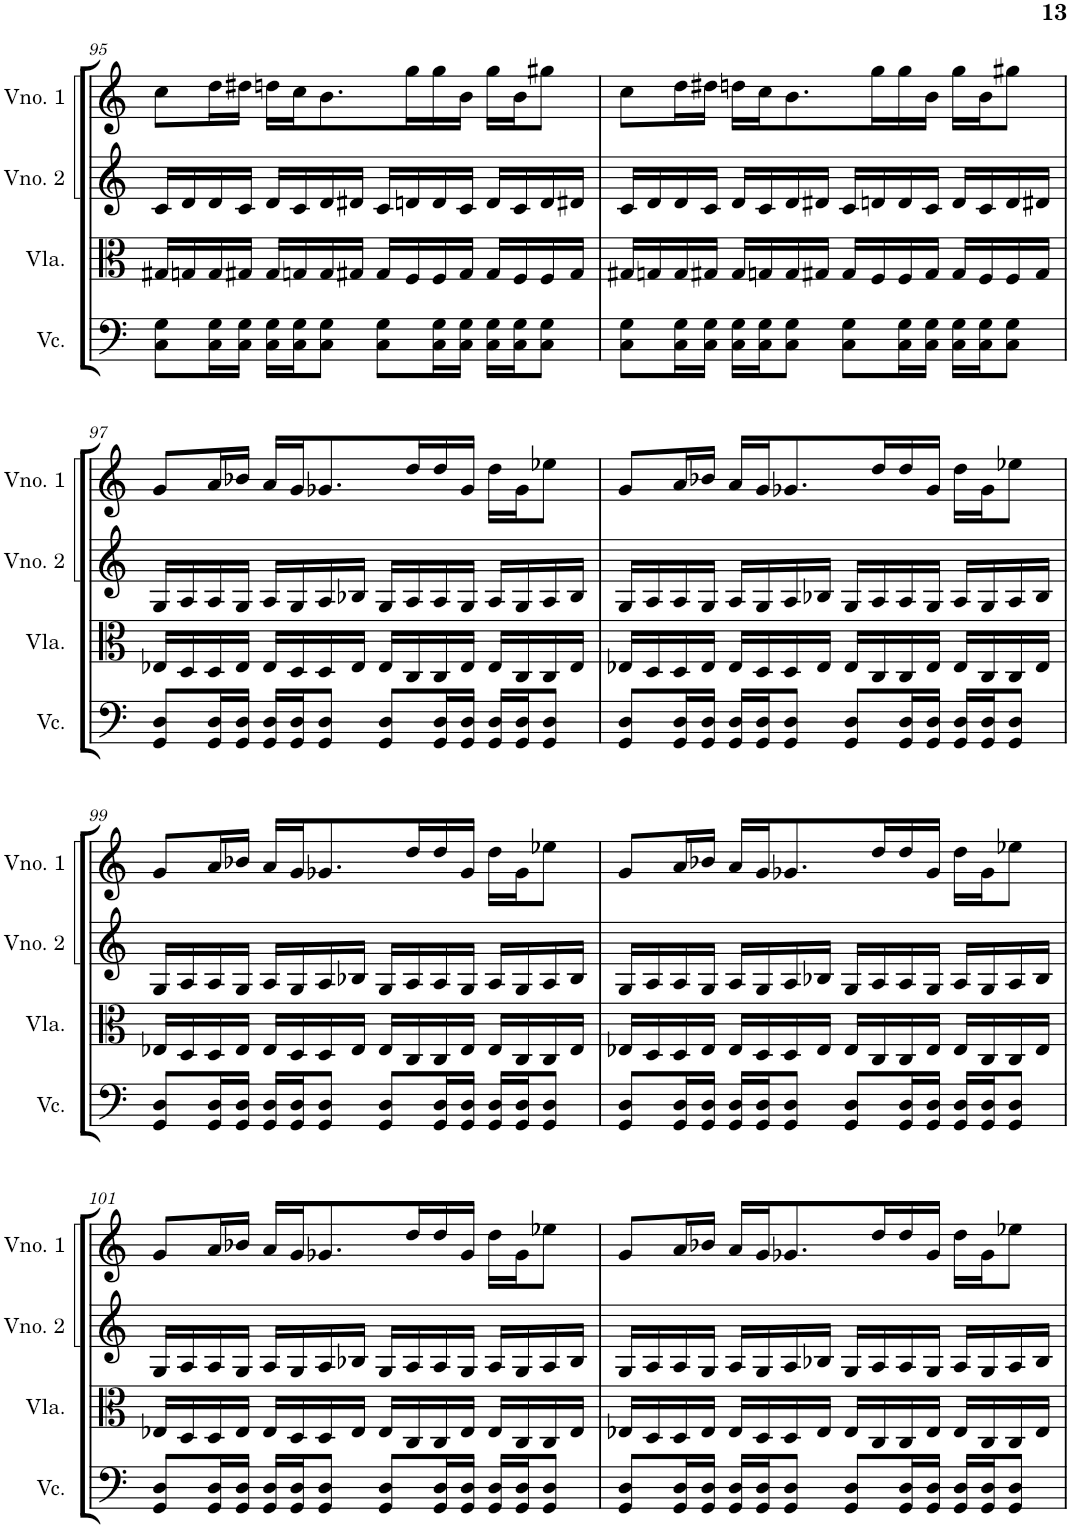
**kern	**kern	**kern	**kern
*part4	*part3	*part2	*part1
*staff4	*staff3	*staff2	*staff1
*I"Violoncelo	*I"Viola	*I"Violino 2	*I"Violino 1
*I'Vc.	*I'Vla.	*I'Vno. 2	*I'Vno. 1
!!LO:PB:g=z
*clefF4	*clefC3	*clefG2	*clefG2
*k[]	*k[]	*k[]	*k[]
*M4/4	*M4/4	*M4/4	*M4/4
=95	=95	=95	=95
8C\ 8G\L	16G#X/LL	16c/LL	8cc\L
.	16Gn/	16d/	.
16C\ 16G\L	16G/	16d/	16dd\L
16C\ 16G\JJ	16G#X/JJ	16c/JJ	16dd#X\JJ
16C\ 16G\LL	16G#/LL	16d/LL	16ddn\LL
16C\ 16G\J	16Gn/	16c/	16cc\J
8C\ 8G\J	16G/	16d/	8.b\
.	16G#X/JJ	16d#X/JJ	.
8C\ 8G\L	16G#/LL	16c/LL	.
.	16F/	16dn/	16gg\L
16C\ 16G\L	16F/	16d/	16gg\
16C\ 16G\JJ	16G#/JJ	16c/JJ	16b\JJ
16C\ 16G\LL	16G#/LL	16d/LL	16gg\LL
16C\ 16G\J	16F/	16c/	16b\J
8C\ 8G\J	16F/	16d/	8gg#X\J
.	16G#/JJ	16d#X/JJ	.
=96	=96	=96	=96
8C\ 8G\L	16G#X/LL	16c/LL	8cc\L
.	16Gn/	16d/	.
16C\ 16G\L	16G/	16d/	16dd\L
16C\ 16G\JJ	16G#X/JJ	16c/JJ	16dd#X\JJ
16C\ 16G\LL	16G#/LL	16d/LL	16ddn\LL
16C\ 16G\J	16Gn/	16c/	16cc\J
8C\ 8G\J	16G/	16d/	8.b\
.	16G#X/JJ	16d#X/JJ	.
8C\ 8G\L	16G#/LL	16c/LL	.
.	16F/	16dn/	16gg\L
16C\ 16G\L	16F/	16d/	16gg\
16C\ 16G\JJ	16G#/JJ	16c/JJ	16b\JJ
16C\ 16G\LL	16G#/LL	16d/LL	16gg\LL
16C\ 16G\J	16F/	16c/	16b\J
8C\ 8G\J	16F/	16d/	8gg#X\J
.	16G#/JJ	16d#X/JJ	.
!!LO:LB:g=z
=97	=97	=97	=97
8GG/ 8D/L	16E-X/LL	16G/LL	8g/L
.	16D/	16A/	.
16GG/ 16D/L	16D/	16A/	16a/L
16GG/ 16D/JJ	16E-/JJ	16G/JJ	16b-X/JJ
16GG/ 16D/LL	16E-/LL	16A/LL	16a/LL
16GG/ 16D/J	16D/	16G/	16g/J
8GG/ 8D/J	16D/	16A/	8.g-X/
.	16E-/JJ	16B-X/JJ	.
8GG/ 8D/L	16E-/LL	16G/LL	.
.	16C/	16A/	16dd/L
16GG/ 16D/L	16C/	16A/	16dd/
16GG/ 16D/JJ	16E-/JJ	16G/JJ	16g-/JJ
16GG/ 16D/LL	16E-/LL	16A/LL	16dd\LL
16GG/ 16D/J	16C/	16G/	16g-\J
8GG/ 8D/J	16C/	16A/	8ee-X\J
.	16E-/JJ	16B-/JJ	.
=98	=98	=98	=98
8GG/ 8D/L	16E-X/LL	16G/LL	8g/L
.	16D/	16A/	.
16GG/ 16D/L	16D/	16A/	16a/L
16GG/ 16D/JJ	16E-/JJ	16G/JJ	16b-X/JJ
16GG/ 16D/LL	16E-/LL	16A/LL	16a/LL
16GG/ 16D/J	16D/	16G/	16g/J
8GG/ 8D/J	16D/	16A/	8.g-X/
.	16E-/JJ	16B-X/JJ	.
8GG/ 8D/L	16E-/LL	16G/LL	.
.	16C/	16A/	16dd/L
16GG/ 16D/L	16C/	16A/	16dd/
16GG/ 16D/JJ	16E-/JJ	16G/JJ	16g-/JJ
16GG/ 16D/LL	16E-/LL	16A/LL	16dd\LL
16GG/ 16D/J	16C/	16G/	16g-\J
8GG/ 8D/J	16C/	16A/	8ee-X\J
.	16E-/JJ	16B-/JJ	.
!!LO:LB:g=z
=99	=99	=99	=99
8GG/ 8D/L	16E-X/LL	16G/LL	8g/L
.	16D/	16A/	.
16GG/ 16D/L	16D/	16A/	16a/L
16GG/ 16D/JJ	16E-/JJ	16G/JJ	16b-X/JJ
16GG/ 16D/LL	16E-/LL	16A/LL	16a/LL
16GG/ 16D/J	16D/	16G/	16g/J
8GG/ 8D/J	16D/	16A/	8.g-X/
.	16E-/JJ	16B-X/JJ	.
8GG/ 8D/L	16E-/LL	16G/LL	.
.	16C/	16A/	16dd/L
16GG/ 16D/L	16C/	16A/	16dd/
16GG/ 16D/JJ	16E-/JJ	16G/JJ	16g-/JJ
16GG/ 16D/LL	16E-/LL	16A/LL	16dd\LL
16GG/ 16D/J	16C/	16G/	16g-\J
8GG/ 8D/J	16C/	16A/	8ee-X\J
.	16E-/JJ	16B-/JJ	.
=100	=100	=100	=100
8GG/ 8D/L	16E-X/LL	16G/LL	8g/L
.	16D/	16A/	.
16GG/ 16D/L	16D/	16A/	16a/L
16GG/ 16D/JJ	16E-/JJ	16G/JJ	16b-X/JJ
16GG/ 16D/LL	16E-/LL	16A/LL	16a/LL
16GG/ 16D/J	16D/	16G/	16g/J
8GG/ 8D/J	16D/	16A/	8.g-X/
.	16E-/JJ	16B-X/JJ	.
8GG/ 8D/L	16E-/LL	16G/LL	.
.	16C/	16A/	16dd/L
16GG/ 16D/L	16C/	16A/	16dd/
16GG/ 16D/JJ	16E-/JJ	16G/JJ	16g-/JJ
16GG/ 16D/LL	16E-/LL	16A/LL	16dd\LL
16GG/ 16D/J	16C/	16G/	16g-\J
8GG/ 8D/J	16C/	16A/	8ee-X\J
.	16E-/JJ	16B-/JJ	.
!!LO:LB:g=z
=101	=101	=101	=101
8GG/ 8D/L	16E-X/LL	16G/LL	8g/L
.	16D/	16A/	.
16GG/ 16D/L	16D/	16A/	16a/L
16GG/ 16D/JJ	16E-/JJ	16G/JJ	16b-X/JJ
16GG/ 16D/LL	16E-/LL	16A/LL	16a/LL
16GG/ 16D/J	16D/	16G/	16g/J
8GG/ 8D/J	16D/	16A/	8.g-X/
.	16E-/JJ	16B-X/JJ	.
8GG/ 8D/L	16E-/LL	16G/LL	.
.	16C/	16A/	16dd/L
16GG/ 16D/L	16C/	16A/	16dd/
16GG/ 16D/JJ	16E-/JJ	16G/JJ	16g-/JJ
16GG/ 16D/LL	16E-/LL	16A/LL	16dd\LL
16GG/ 16D/J	16C/	16G/	16g-\J
8GG/ 8D/J	16C/	16A/	8ee-X\J
.	16E-/JJ	16B-/JJ	.
=102	=102	=102	=102
8GG/ 8D/L	16E-X/LL	16G/LL	8g/L
.	16D/	16A/	.
16GG/ 16D/L	16D/	16A/	16a/L
16GG/ 16D/JJ	16E-/JJ	16G/JJ	16b-X/JJ
16GG/ 16D/LL	16E-/LL	16A/LL	16a/LL
16GG/ 16D/J	16D/	16G/	16g/J
8GG/ 8D/J	16D/	16A/	8.g-X/
.	16E-/JJ	16B-X/JJ	.
8GG/ 8D/L	16E-/LL	16G/LL	.
.	16C/	16A/	16dd/L
16GG/ 16D/L	16C/	16A/	16dd/
16GG/ 16D/JJ	16E-/JJ	16G/JJ	16g-/JJ
16GG/ 16D/LL	16E-/LL	16A/LL	16dd\LL
16GG/ 16D/J	16C/	16G/	16g-\J
8GG/ 8D/J	16C/	16A/	8ee-X\J
.	16E-/JJ	16B-/JJ	.
=	=	=	=
*-	*-	*-	*-
